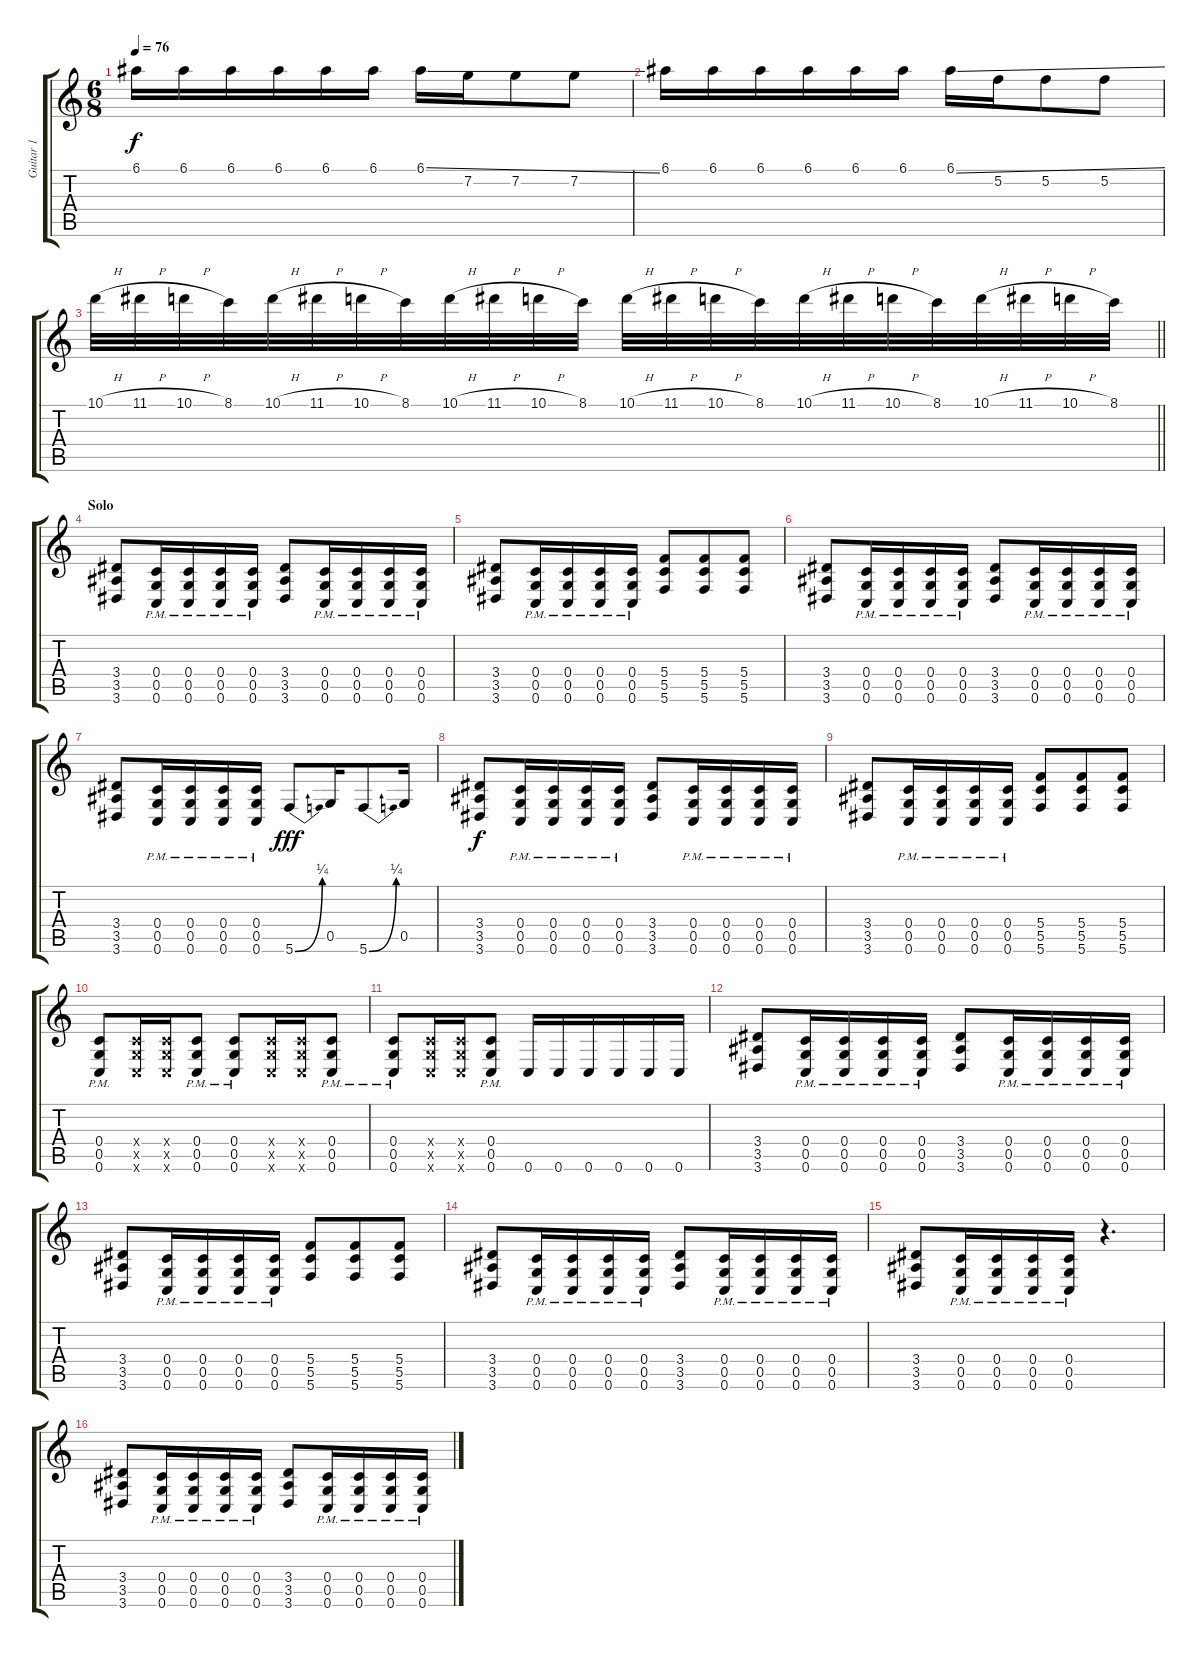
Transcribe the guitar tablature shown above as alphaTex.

\track ("Guitar 1" "Guitar 1") {instrument distortionguitar}
\staff {score tabs}
\tuning (E4 C4 G3 C3 G2 C2) {hide}
\ts (6 8)
\tempo 76
\clef g2
\ks c
6.1.16{dy f} 6.1.16 6.1.16 6.1.16 6.1.16 6.1.16 6.1{ss}.16 7.2.16 7.2.8 7.2.8 |
6.1.16 6.1.16 6.1.16 6.1.16 6.1.16 6.1.16 6.1{ss}.16 5.2.16 5.2.8 5.2.8 |
\barLineRight lightlight
10.1{h}.32 11.1{h}.32 10.1{h}.32 8.1.32 10.1{h}.32 11.1{h}.32 10.1{h}.32 8.1.32 10.1{h}.32 11.1{h}.32 10.1{h}.32 8.1.32 10.1{h}.32 11.1{h}.32 10.1{h}.32 8.1.32 10.1{h}.32 11.1{h}.32 10.1{h}.32 8.1.32 10.1{h}.32 11.1{h}.32 10.1{h}.32 8.1.32 |
\section ("" "Solo")
(3.4 3.5 3.6).8 (0.4{pm} 0.5{pm} 0.6{pm}).16 (0.4{pm} 0.5{pm} 0.6{pm}).16 (0.4{pm} 0.5{pm} 0.6{pm}).16 (0.4{pm} 0.5{pm} 0.6{pm}).16 (3.4 3.5 3.6).8 (0.4{pm} 0.5{pm} 0.6{pm}).16 (0.4{pm} 0.5{pm} 0.6{pm}).16 (0.4{pm} 0.5{pm} 0.6{pm}).16 (0.4{pm} 0.5{pm} 0.6{pm}).16 |
(3.4 3.5 3.6).8 (0.4{pm} 0.5{pm} 0.6{pm}).16 (0.4{pm} 0.5{pm} 0.6{pm}).16 (0.4{pm} 0.5{pm} 0.6{pm}).16 (0.4{pm} 0.5{pm} 0.6{pm}).16 (5.4 5.5 5.6).8 (5.4 5.5 5.6).8 (5.4 5.5 5.6).8 |
(3.4 3.5 3.6).8 (0.4{pm} 0.5{pm} 0.6{pm}).16 (0.4{pm} 0.5{pm} 0.6{pm}).16 (0.4{pm} 0.5{pm} 0.6{pm}).16 (0.4{pm} 0.5{pm} 0.6{pm}).16 (3.4 3.5 3.6).8 (0.4{pm} 0.5{pm} 0.6{pm}).16 (0.4{pm} 0.5{pm} 0.6{pm}).16 (0.4{pm} 0.5{pm} 0.6{pm}).16 (0.4{pm} 0.5{pm} 0.6{pm}).16 |
(3.4 3.5 3.6).8 (0.4{pm} 0.5{pm} 0.6{pm}).16 (0.4{pm} 0.5{pm} 0.6{pm}).16 (0.4{pm} 0.5{pm} 0.6{pm}).16 (0.4{pm} 0.5{pm} 0.6{pm}).16 5.6{be (bend 0 0 60 1)}.8{dy fff} 0.5.16 5.6{be (bend 0 0 60 1)}.8 0.5.16 |
(3.4 3.5 3.6).8{dy f} (0.4{pm} 0.5{pm} 0.6{pm}).16 (0.4{pm} 0.5{pm} 0.6{pm}).16 (0.4{pm} 0.5{pm} 0.6{pm}).16 (0.4{pm} 0.5{pm} 0.6{pm}).16 (3.4 3.5 3.6).8 (0.4{pm} 0.5{pm} 0.6{pm}).16 (0.4{pm} 0.5{pm} 0.6{pm}).16 (0.4{pm} 0.5{pm} 0.6{pm}).16 (0.4{pm} 0.5{pm} 0.6{pm}).16 |
(3.4 3.5 3.6).8 (0.4{pm} 0.5{pm} 0.6{pm}).16 (0.4{pm} 0.5{pm} 0.6{pm}).16 (0.4{pm} 0.5{pm} 0.6{pm}).16 (0.4{pm} 0.5{pm} 0.6{pm}).16 (5.4 5.5 5.6).8 (5.4 5.5 5.6).8 (5.4 5.5 5.6).8 |
(0.4{pm} 0.5{pm} 0.6{pm}).8 (0.4{x} 0.5{x} 0.6{x}).16 (0.4{x} 0.5{x} 0.6{x}).16 (0.4{pm} 0.5{pm} 0.6{pm}).8 (0.4{pm} 0.5{pm} 0.6{pm}).8 (0.4{x} 0.5{x} 0.6{x}).16 (0.4{x} 0.5{x} 0.6{x}).16 (0.4{pm} 0.5{pm} 0.6{pm}).8 |
(0.4{pm} 0.5{pm} 0.6{pm}).8 (0.4{x} 0.5{x} 0.6{x}).16 (0.4{x} 0.5{x} 0.6{x}).16 (0.4{pm} 0.5{pm} 0.6{pm}).8 0.6.16 0.6.16 0.6.16 0.6.16 0.6.16 0.6.16 |
(3.4 3.5 3.6).8 (0.4{pm} 0.5{pm} 0.6{pm}).16 (0.4{pm} 0.5{pm} 0.6{pm}).16 (0.4{pm} 0.5{pm} 0.6{pm}).16 (0.4{pm} 0.5{pm} 0.6{pm}).16 (3.4 3.5 3.6).8 (0.4{pm} 0.5{pm} 0.6{pm}).16 (0.4{pm} 0.5{pm} 0.6{pm}).16 (0.4{pm} 0.5{pm} 0.6{pm}).16 (0.4{pm} 0.5{pm} 0.6{pm}).16 |
(3.4 3.5 3.6).8 (0.4{pm} 0.5{pm} 0.6{pm}).16 (0.4{pm} 0.5{pm} 0.6{pm}).16 (0.4{pm} 0.5{pm} 0.6{pm}).16 (0.4{pm} 0.5{pm} 0.6{pm}).16 (5.4 5.5 5.6).8 (5.4 5.5 5.6).8 (5.4 5.5 5.6).8 |
(3.4 3.5 3.6).8 (0.4{pm} 0.5{pm} 0.6{pm}).16 (0.4{pm} 0.5{pm} 0.6{pm}).16 (0.4{pm} 0.5{pm} 0.6{pm}).16 (0.4{pm} 0.5{pm} 0.6{pm}).16 (3.4 3.5 3.6).8 (0.4{pm} 0.5{pm} 0.6{pm}).16 (0.4{pm} 0.5{pm} 0.6{pm}).16 (0.4{pm} 0.5{pm} 0.6{pm}).16 (0.4{pm} 0.5{pm} 0.6{pm}).16 |
(3.4 3.5 3.6).8 (0.4{pm} 0.5{pm} 0.6{pm}).16 (0.4{pm} 0.5{pm} 0.6{pm}).16 (0.4{pm} 0.5{pm} 0.6{pm}).16 (0.4{pm} 0.5{pm} 0.6{pm}).16 r.4{d} |
(3.4 3.5 3.6).8 (0.4{pm} 0.5{pm} 0.6{pm}).16 (0.4{pm} 0.5{pm} 0.6{pm}).16 (0.4{pm} 0.5{pm} 0.6{pm}).16 (0.4{pm} 0.5{pm} 0.6{pm}).16 (3.4 3.5 3.6).8 (0.4{pm} 0.5{pm} 0.6{pm}).16 (0.4{pm} 0.5{pm} 0.6{pm}).16 (0.4{pm} 0.5{pm} 0.6{pm}).16 (0.4{pm} 0.5{pm} 0.6{pm}).16
